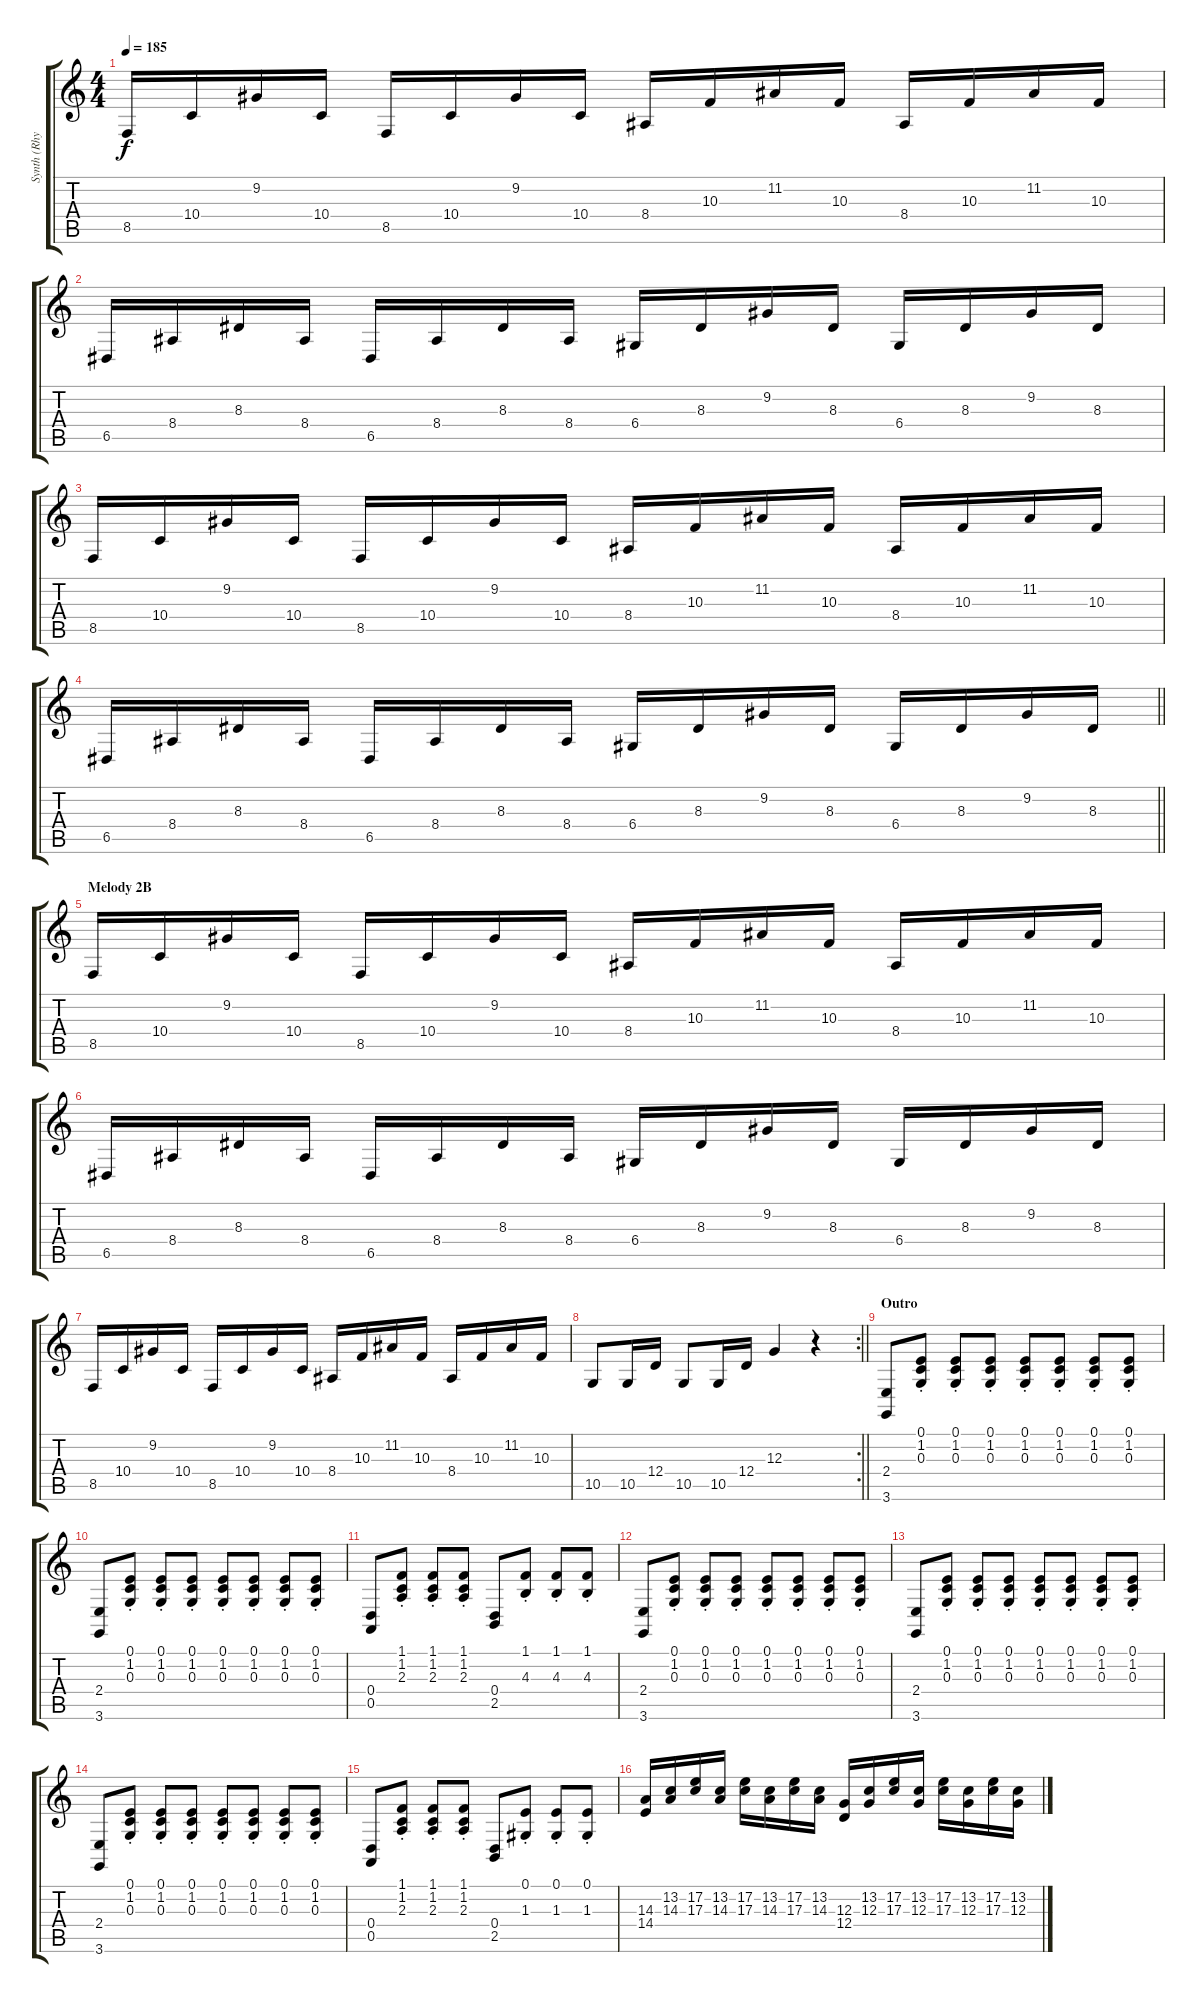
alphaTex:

\track ("Synth (Rhythm)" "Synth (Rhy") {instrument lead2sawtooth}
\staff {score tabs}
\tuning (E4 B3 G3 D3 A2 E2) {hide}
\ts (4 4)
\tempo 185
\clef g2
\ks c
8.5.16{dy f} 10.4.16 9.2.16 10.4.16 8.5.16 10.4.16 9.2.16 10.4.16 8.4.16 10.3.16 11.2.16 10.3.16 8.4.16 10.3.16 11.2.16 10.3.16 |
6.5.16 8.4.16 8.3.16 8.4.16 6.5.16 8.4.16 8.3.16 8.4.16 6.4.16 8.3.16 9.2.16 8.3.16 6.4.16 8.3.16 9.2.16 8.3.16 |
8.5.16 10.4.16 9.2.16 10.4.16 8.5.16 10.4.16 9.2.16 10.4.16 8.4.16 10.3.16 11.2.16 10.3.16 8.4.16 10.3.16 11.2.16 10.3.16 |
\barLineRight lightlight
6.5.16 8.4.16 8.3.16 8.4.16 6.5.16 8.4.16 8.3.16 8.4.16 6.4.16 8.3.16 9.2.16 8.3.16 6.4.16 8.3.16 9.2.16 8.3.16 |
\section ("" "Melody 2B")
8.5.16 10.4.16 9.2.16 10.4.16 8.5.16 10.4.16 9.2.16 10.4.16 8.4.16 10.3.16 11.2.16 10.3.16 8.4.16 10.3.16 11.2.16 10.3.16 |
6.5.16 8.4.16 8.3.16 8.4.16 6.5.16 8.4.16 8.3.16 8.4.16 6.4.16 8.3.16 9.2.16 8.3.16 6.4.16 8.3.16 9.2.16 8.3.16 |
8.5.16 10.4.16 9.2.16 10.4.16 8.5.16 10.4.16 9.2.16 10.4.16 8.4.16 10.3.16 11.2.16 10.3.16 8.4.16 10.3.16 11.2.16 10.3.16 |
\rc 2
\barLineRight lightlight
10.5.8 10.5.16 12.4.16 10.5.8 10.5.16 12.4.16 12.3.4 r.4 |
\section ("" "Outro")
(2.4 3.6).8 (0.1{st} 1.2{st} 0.3{st}).8 (0.1{st} 1.2{st} 0.3{st}).8 (0.1{st} 1.2{st} 0.3{st}).8 (0.1{st} 1.2{st} 0.3{st}).8 (0.1{st} 1.2{st} 0.3{st}).8 (0.1{st} 1.2{st} 0.3{st}).8 (0.1{st} 1.2{st} 0.3{st}).8 |
(2.4 3.6).8 (0.1{st} 1.2{st} 0.3{st}).8 (0.1{st} 1.2{st} 0.3{st}).8 (0.1{st} 1.2{st} 0.3{st}).8 (0.1{st} 1.2{st} 0.3{st}).8 (0.1{st} 1.2{st} 0.3{st}).8 (0.1{st} 1.2{st} 0.3{st}).8 (0.1{st} 1.2{st} 0.3{st}).8 |
(0.4 0.5).8 (1.1{st} 1.2{st} 2.3{st}).8 (1.1{st} 1.2{st} 2.3{st}).8 (1.1{st} 1.2{st} 2.3{st}).8 (0.4 2.5).8 (1.1{st} 4.3{st}).8 (1.1{st} 4.3{st}).8 (1.1{st} 4.3{st}).8 |
(2.4 3.6).8 (0.1{st} 1.2{st} 0.3{st}).8 (0.1{st} 1.2{st} 0.3{st}).8 (0.1{st} 1.2{st} 0.3{st}).8 (0.1{st} 1.2{st} 0.3{st}).8 (0.1{st} 1.2{st} 0.3{st}).8 (0.1{st} 1.2{st} 0.3{st}).8 (0.1{st} 1.2{st} 0.3{st}).8 |
(2.4 3.6).8 (0.1{st} 1.2{st} 0.3{st}).8 (0.1{st} 1.2{st} 0.3{st}).8 (0.1{st} 1.2{st} 0.3{st}).8 (0.1{st} 1.2{st} 0.3{st}).8 (0.1{st} 1.2{st} 0.3{st}).8 (0.1{st} 1.2{st} 0.3{st}).8 (0.1{st} 1.2{st} 0.3{st}).8 |
(2.4 3.6).8 (0.1{st} 1.2{st} 0.3{st}).8 (0.1{st} 1.2{st} 0.3{st}).8 (0.1{st} 1.2{st} 0.3{st}).8 (0.1{st} 1.2{st} 0.3{st}).8 (0.1{st} 1.2{st} 0.3{st}).8 (0.1{st} 1.2{st} 0.3{st}).8 (0.1{st} 1.2{st} 0.3{st}).8 |
(0.4 0.5).8 (1.1{st} 1.2{st} 2.3{st}).8 (1.1{st} 1.2{st} 2.3{st}).8 (1.1{st} 1.2{st} 2.3{st}).8 (0.4 2.5).8 (0.1{st} 1.3{st}).8 (0.1{st} 1.3{st}).8 (0.1{st} 1.3{st}).8 |
(14.3 14.4).16 (13.2 14.3).16 (17.2 17.3).16 (13.2 14.3).16 (17.2 17.3).16 (13.2 14.3).16 (17.2 17.3).16 (13.2 14.3).16 (12.3 12.4).16 (13.2 12.3).16 (17.2 17.3).16 (13.2 12.3).16 (17.2 17.3).16 (13.2 12.3).16 (17.2 17.3).16 (13.2 12.3).16
